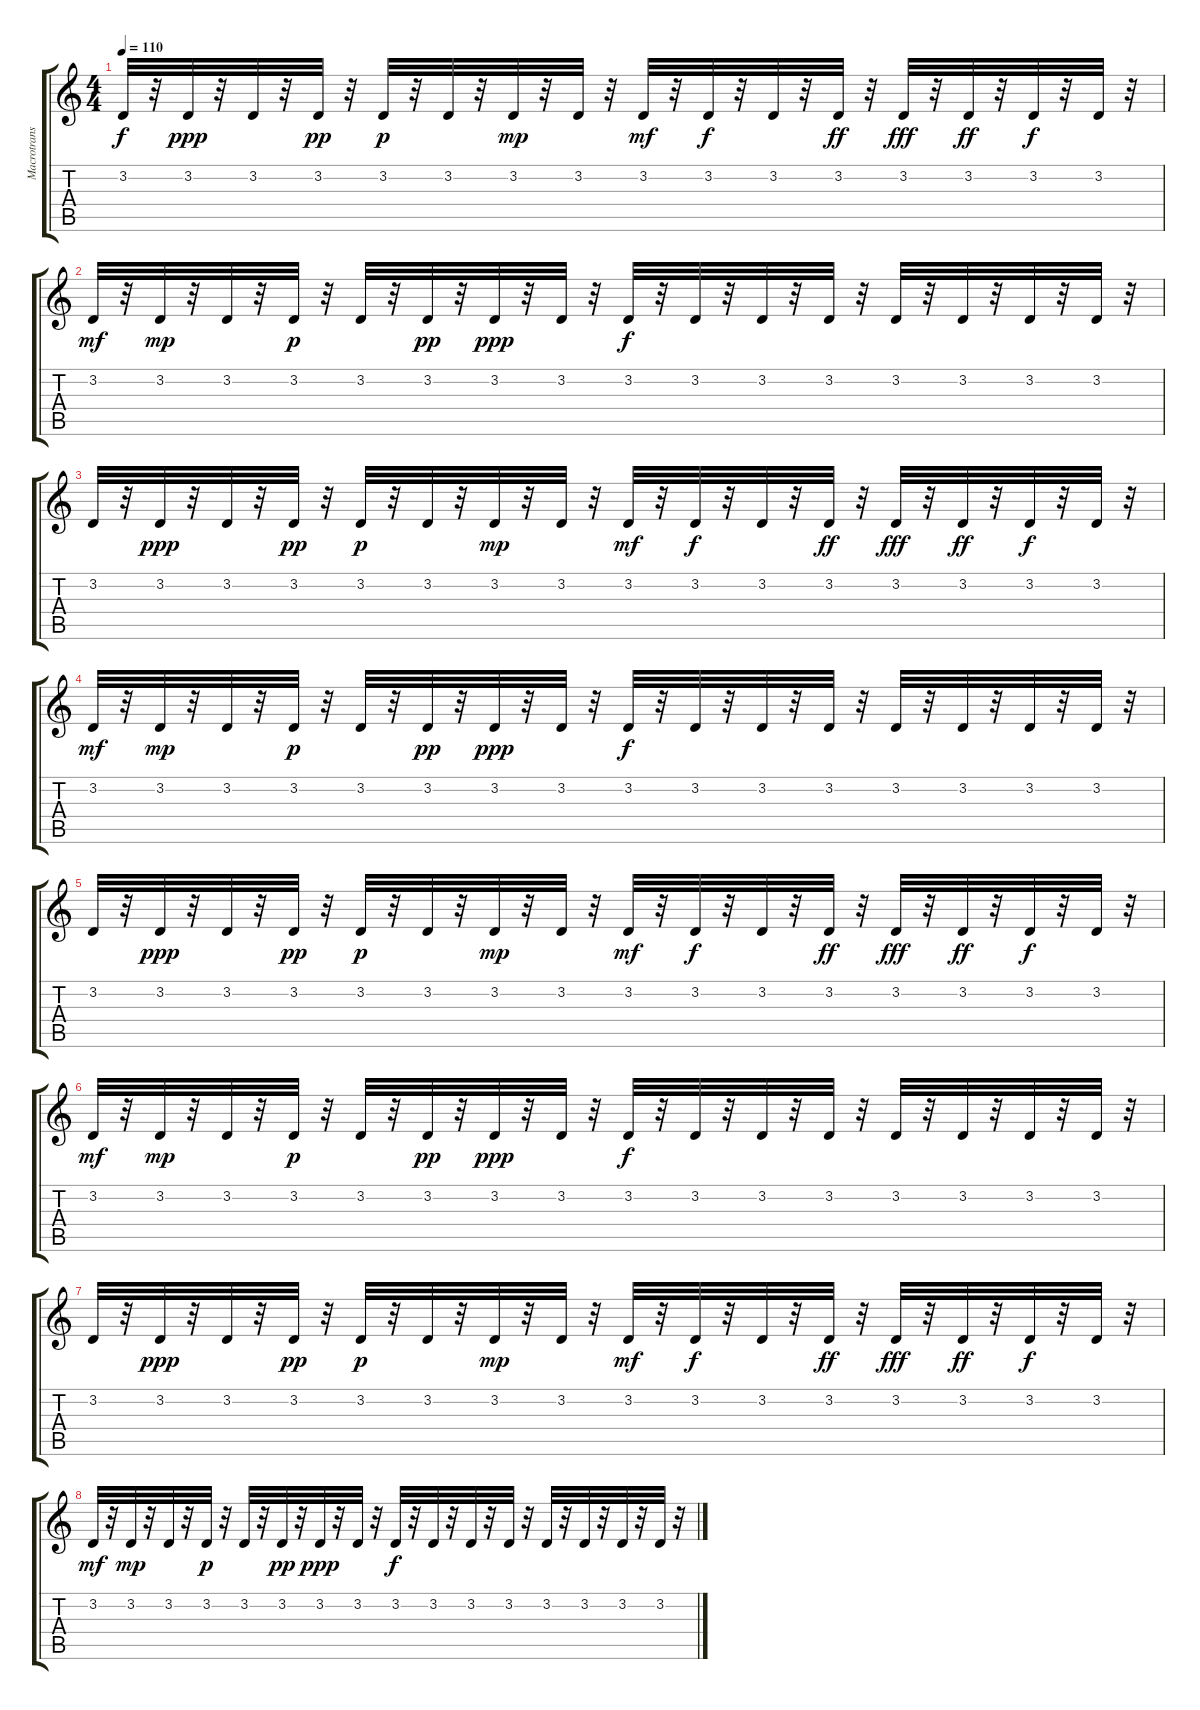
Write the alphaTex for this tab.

\track ("Macrotrans" "Macrotrans") {instrument lead2sawtooth}
\staff {score tabs}
\tuning (E4 B3 G3 D3 A2 E2) {hide}
\ts (4 4)
\tempo 110
\clef g2
\ks c
3.2.32{dy f} r.32 3.2.32{dy ppp} r.32 3.2.32 r.32 3.2.32{dy pp} r.32 3.2.32{dy p} r.32 3.2.32 r.32 3.2.32{dy mp} r.32 3.2.32 r.32 3.2.32{dy mf} r.32 3.2.32{dy f} r.32 3.2.32 r.32 3.2.32{dy ff} r.32 3.2.32{dy fff} r.32 3.2.32{dy ff} r.32 3.2.32{dy f} r.32 3.2.32 r.32 |
3.2.32{dy mf} r.32 3.2.32{dy mp} r.32 3.2.32 r.32 3.2.32{dy p} r.32 3.2.32 r.32 3.2.32{dy pp} r.32 3.2.32{dy ppp} r.32 3.2.32 r.32 3.2.32{dy f} r.32 3.2.32 r.32 3.2.32 r.32 3.2.32 r.32 3.2.32 r.32 3.2.32 r.32 3.2.32 r.32 3.2.32 r.32 |
3.2.32 r.32 3.2.32{dy ppp} r.32 3.2.32 r.32 3.2.32{dy pp} r.32 3.2.32{dy p} r.32 3.2.32 r.32 3.2.32{dy mp} r.32 3.2.32 r.32 3.2.32{dy mf} r.32 3.2.32{dy f} r.32 3.2.32 r.32 3.2.32{dy ff} r.32 3.2.32{dy fff} r.32 3.2.32{dy ff} r.32 3.2.32{dy f} r.32 3.2.32 r.32 |
3.2.32{dy mf} r.32 3.2.32{dy mp} r.32 3.2.32 r.32 3.2.32{dy p} r.32 3.2.32 r.32 3.2.32{dy pp} r.32 3.2.32{dy ppp} r.32 3.2.32 r.32 3.2.32{dy f} r.32 3.2.32 r.32 3.2.32 r.32 3.2.32 r.32 3.2.32 r.32 3.2.32 r.32 3.2.32 r.32 3.2.32 r.32 |
3.2.32 r.32 3.2.32{dy ppp} r.32 3.2.32 r.32 3.2.32{dy pp} r.32 3.2.32{dy p} r.32 3.2.32 r.32 3.2.32{dy mp} r.32 3.2.32 r.32 3.2.32{dy mf} r.32 3.2.32{dy f} r.32 3.2.32 r.32 3.2.32{dy ff} r.32 3.2.32{dy fff} r.32 3.2.32{dy ff} r.32 3.2.32{dy f} r.32 3.2.32 r.32 |
3.2.32{dy mf} r.32 3.2.32{dy mp} r.32 3.2.32 r.32 3.2.32{dy p} r.32 3.2.32 r.32 3.2.32{dy pp} r.32 3.2.32{dy ppp} r.32 3.2.32 r.32 3.2.32{dy f} r.32 3.2.32 r.32 3.2.32 r.32 3.2.32 r.32 3.2.32 r.32 3.2.32 r.32 3.2.32 r.32 3.2.32 r.32 |
3.2.32 r.32 3.2.32{dy ppp} r.32 3.2.32 r.32 3.2.32{dy pp} r.32 3.2.32{dy p} r.32 3.2.32 r.32 3.2.32{dy mp} r.32 3.2.32 r.32 3.2.32{dy mf} r.32 3.2.32{dy f} r.32 3.2.32 r.32 3.2.32{dy ff} r.32 3.2.32{dy fff} r.32 3.2.32{dy ff} r.32 3.2.32{dy f} r.32 3.2.32 r.32 |
3.2.32{dy mf} r.32 3.2.32{dy mp} r.32 3.2.32 r.32 3.2.32{dy p} r.32 3.2.32 r.32 3.2.32{dy pp} r.32 3.2.32{dy ppp} r.32 3.2.32 r.32 3.2.32{dy f} r.32 3.2.32 r.32 3.2.32 r.32 3.2.32 r.32 3.2.32 r.32 3.2.32 r.32 3.2.32 r.32 3.2.32 r.32
